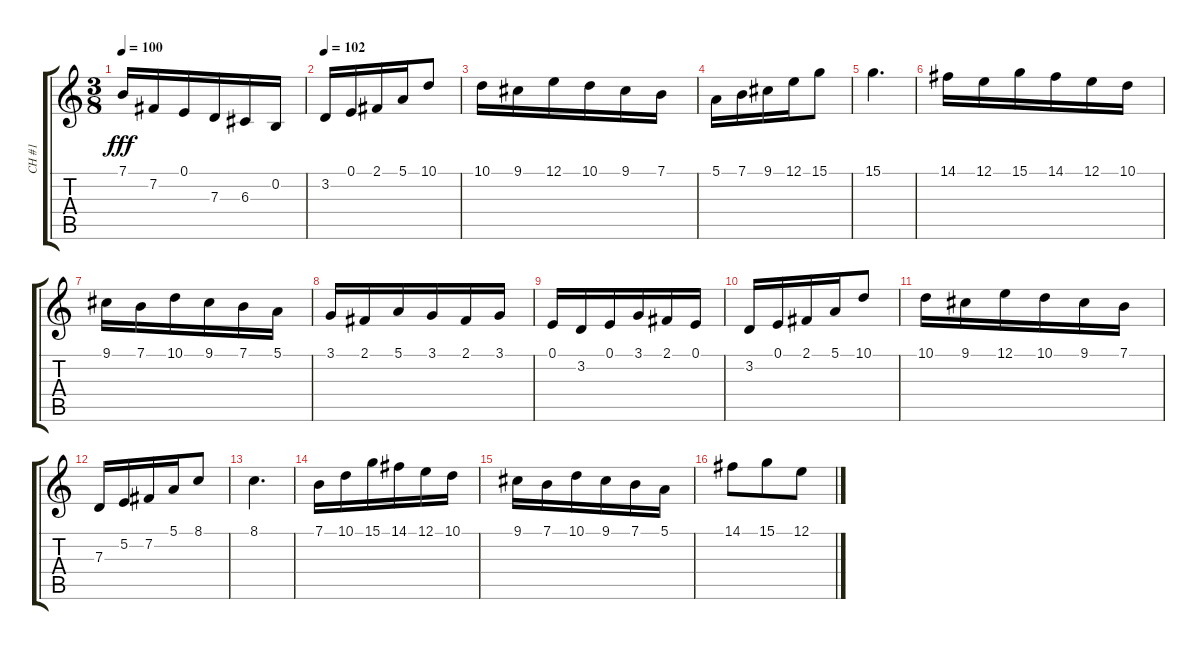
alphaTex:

\track ("CH #1" "CH #1") {instrument harpsichord}
\staff {score tabs}
\tuning (E4 B3 G3 D3 A2 E2) {hide}
\ts (3 8)
\tempo 100
\clef g2
\ks c
7.1.16{dy fff} 7.2.16 0.1.16 7.3.16 6.3.16 0.2.16 |
\tempo 102
3.2.16 0.1.16 2.1.16 5.1.16 10.1.8 |
10.1.16 9.1.16 12.1.16 10.1.16 9.1.16 7.1.16 |
5.1.16 7.1.16 9.1.16 12.1.16 15.1.8 |
15.1.4{d} |
14.1.16 12.1.16 15.1.16 14.1.16 12.1.16 10.1.16 |
9.1.16 7.1.16 10.1.16 9.1.16 7.1.16 5.1.16 |
3.1.16 2.1.16 5.1.16 3.1.16 2.1.16 3.1.16 |
0.1.16 3.2.16 0.1.16 3.1.16 2.1.16 0.1.16 |
3.2.16 0.1.16 2.1.16 5.1.16 10.1.8 |
10.1.16 9.1.16 12.1.16 10.1.16 9.1.16 7.1.16 |
7.3.16 5.2.16 7.2.16 5.1.16 8.1.8 |
8.1.4{d} |
7.1.16 10.1.16 15.1.16 14.1.16 12.1.16 10.1.16 |
9.1.16 7.1.16 10.1.16 9.1.16 7.1.16 5.1.16 |
14.1.8 15.1.8 12.1.8
